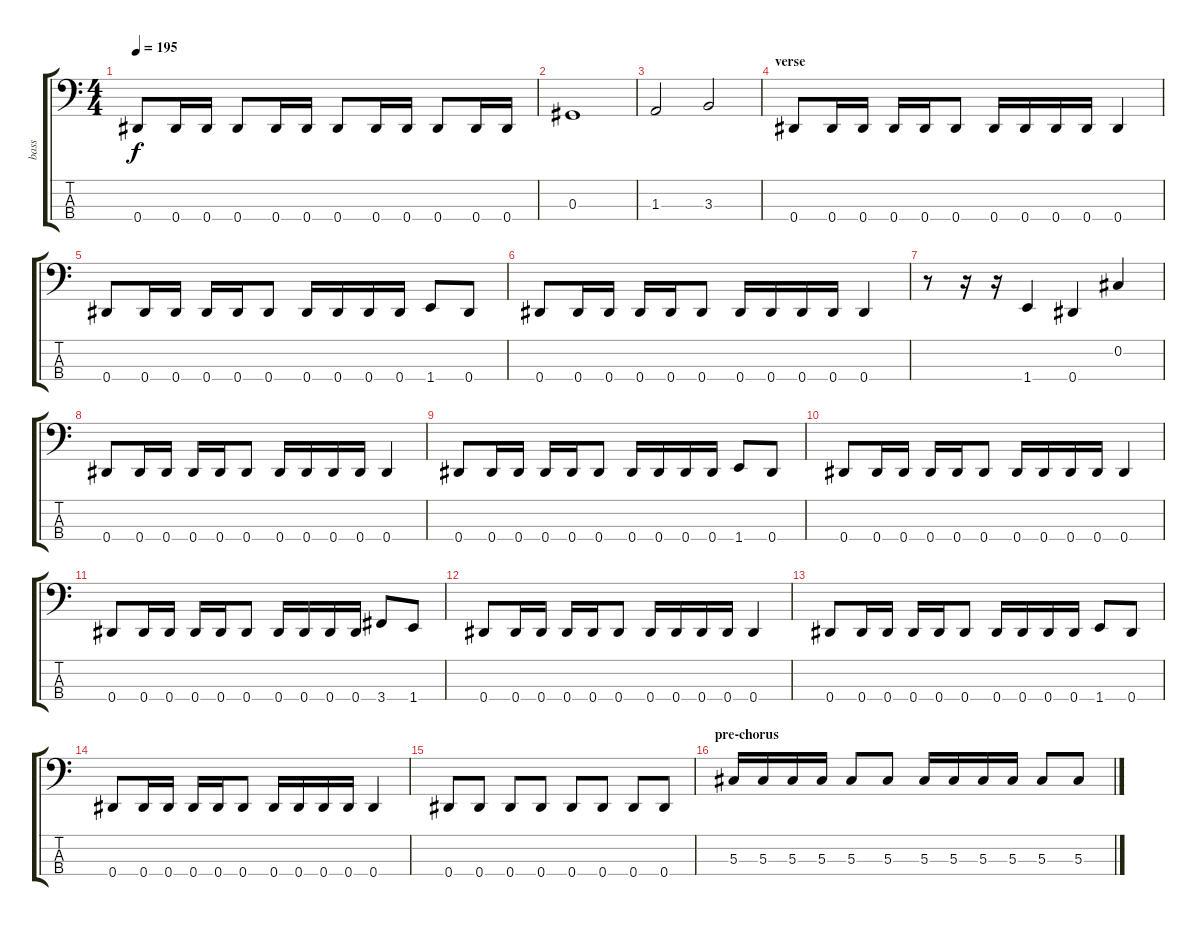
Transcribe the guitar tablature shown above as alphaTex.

\track ("bass" "bass") {instrument electricbassfinger}
\staff {score tabs}
\tuning (Gb2 Db2 Ab1 Eb1) {hide}
\ts (4 4)
\tempo 195
\clef f4
\ks c
0.4.8{dy f} 0.4.16 0.4.16 0.4.8 0.4.16 0.4.16 0.4.8 0.4.16 0.4.16 0.4.8 0.4.16 0.4.16 |
0.3.1 |
1.3.2 3.3.2 |
\section ("" "verse")
0.4.8 0.4.16 0.4.16 0.4.16 0.4.16 0.4.8 0.4.16 0.4.16 0.4.16 0.4.16 0.4.4 |
0.4.8 0.4.16 0.4.16 0.4.16 0.4.16 0.4.8 0.4.16 0.4.16 0.4.16 0.4.16 1.4.8 0.4.8 |
0.4.8 0.4.16 0.4.16 0.4.16 0.4.16 0.4.8 0.4.16 0.4.16 0.4.16 0.4.16 0.4.4 |
r.8 r.16 r.16 1.4.4 0.4.4 0.2.4 |
0.4.8 0.4.16 0.4.16 0.4.16 0.4.16 0.4.8 0.4.16 0.4.16 0.4.16 0.4.16 0.4.4 |
0.4.8 0.4.16 0.4.16 0.4.16 0.4.16 0.4.8 0.4.16 0.4.16 0.4.16 0.4.16 1.4.8 0.4.8 |
0.4.8 0.4.16 0.4.16 0.4.16 0.4.16 0.4.8 0.4.16 0.4.16 0.4.16 0.4.16 0.4.4 |
0.4.8 0.4.16 0.4.16 0.4.16 0.4.16 0.4.8 0.4.16 0.4.16 0.4.16 0.4.16 3.4.8 1.4.8 |
0.4.8 0.4.16 0.4.16 0.4.16 0.4.16 0.4.8 0.4.16 0.4.16 0.4.16 0.4.16 0.4.4 |
0.4.8 0.4.16 0.4.16 0.4.16 0.4.16 0.4.8 0.4.16 0.4.16 0.4.16 0.4.16 1.4.8 0.4.8 |
0.4.8 0.4.16 0.4.16 0.4.16 0.4.16 0.4.8 0.4.16 0.4.16 0.4.16 0.4.16 0.4.4 |
0.4.8 0.4.8 0.4.8 0.4.8 0.4.8 0.4.8 0.4.8 0.4.8 |
\section ("" "pre-chorus")
5.3.16 5.3.16 5.3.16 5.3.16 5.3.8 5.3.8 5.3.16 5.3.16 5.3.16 5.3.16 5.3.8 5.3.8
